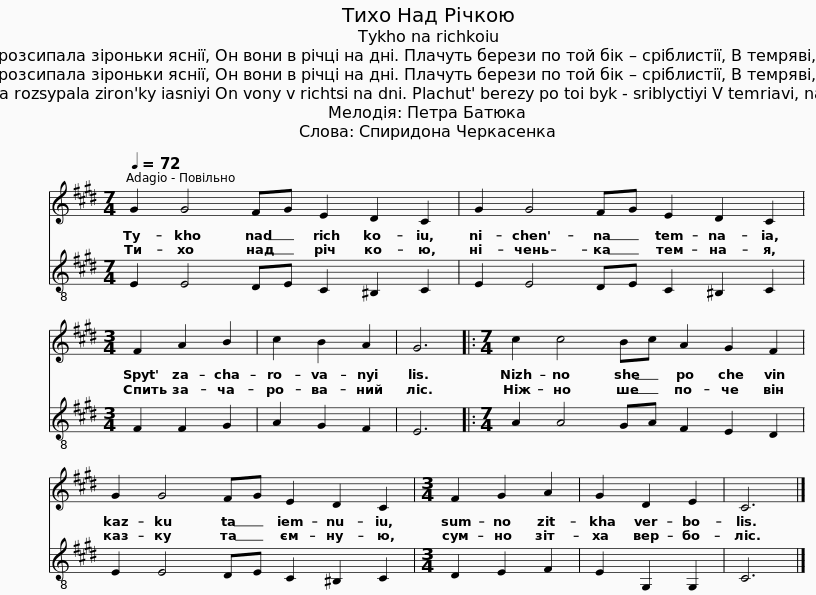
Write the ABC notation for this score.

X:1
%%score 1 2
L:1/8
Q:1/4=72
M:7/4
I:linebreak $
K:E
V:1 treble
V:2 treble-8
V:1
 G2 G4 FG E2 D2 C2 | G2 G4 FG E2 D2 C2 |$[M:3/4] F2 A2 B2 | c2 B2 A2 | G6 |:$ %5
[M:7/4] c2 c4 Bc A2 G2 F2 | G2 G4 FG E2 D2 C2 |$[M:3/4] F2 G2 A2 | G2 D2 E2 | C6 |] %10
V:2
 E2 E4 DE C2 ^B,2 C2 | E2 E4 DE C2 ^B,2 C2 |$[M:3/4] F2 F2 G2 | A2 G2 F2 | E6 |:$ %5
[M:7/4] A2 A4 GA F2 E2 D2 | E2 E4 DE C2 ^B,2 C2 |$[M:3/4] D2 E2 F2 | E2 G,2 G,2 | C6 |] %10
